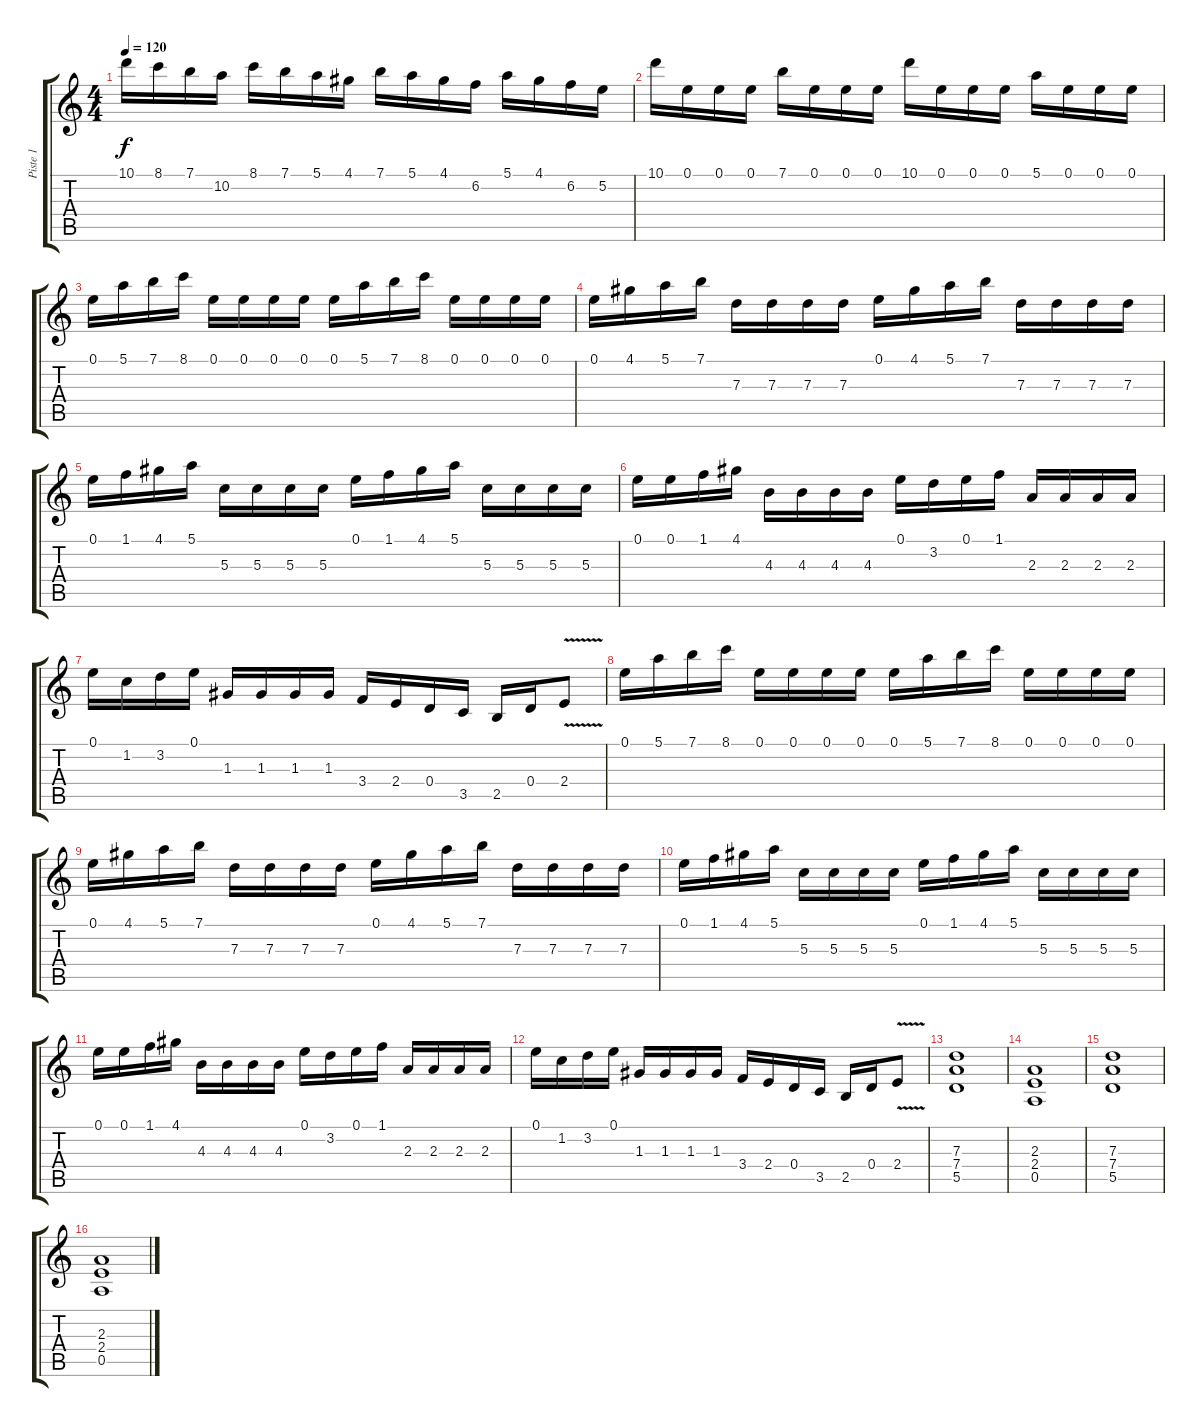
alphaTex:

\track ("Piste 1" "Piste 1") {instrument distortionguitar}
\staff {score tabs}
\tuning (E4 B3 G3 D3 A2 E2) {hide}
\ts (4 4)
\tempo 120
\clef g2
\ks c
10.1.16{dy f} 8.1.16 7.1.16 10.2.16 8.1.16 7.1.16 5.1.16 4.1.16 7.1.16 5.1.16 4.1.16 6.2.16 5.1.16 4.1.16 6.2.16 5.2.16 |
10.1.16 0.1.16 0.1.16 0.1.16 7.1.16 0.1.16 0.1.16 0.1.16 10.1.16 0.1.16 0.1.16 0.1.16 5.1.16 0.1.16 0.1.16 0.1.16 |
0.1.16 5.1.16 7.1.16 8.1.16 0.1.16 0.1.16 0.1.16 0.1.16 0.1.16 5.1.16 7.1.16 8.1.16 0.1.16 0.1.16 0.1.16 0.1.16 |
0.1.16 4.1.16 5.1.16 7.1.16 7.3.16 7.3.16 7.3.16 7.3.16 0.1.16 4.1.16 5.1.16 7.1.16 7.3.16 7.3.16 7.3.16 7.3.16 |
0.1.16 1.1.16 4.1.16 5.1.16 5.3.16 5.3.16 5.3.16 5.3.16 0.1.16 1.1.16 4.1.16 5.1.16 5.3.16 5.3.16 5.3.16 5.3.16 |
0.1.16 0.1.16 1.1.16 4.1.16 4.3.16 4.3.16 4.3.16 4.3.16 0.1.16 3.2.16 0.1.16 1.1.16 2.3.16 2.3.16 2.3.16 2.3.16 |
0.1.16 1.2.16 3.2.16 0.1.16 1.3.16 1.3.16 1.3.16 1.3.16 3.4.16 2.4.16 0.4.16 3.5.16 2.5.16 0.4.16 2.4{v}.8 |
0.1.16 5.1.16 7.1.16 8.1.16 0.1.16 0.1.16 0.1.16 0.1.16 0.1.16 5.1.16 7.1.16 8.1.16 0.1.16 0.1.16 0.1.16 0.1.16 |
0.1.16 4.1.16 5.1.16 7.1.16 7.3.16 7.3.16 7.3.16 7.3.16 0.1.16 4.1.16 5.1.16 7.1.16 7.3.16 7.3.16 7.3.16 7.3.16 |
0.1.16 1.1.16 4.1.16 5.1.16 5.3.16 5.3.16 5.3.16 5.3.16 0.1.16 1.1.16 4.1.16 5.1.16 5.3.16 5.3.16 5.3.16 5.3.16 |
0.1.16 0.1.16 1.1.16 4.1.16 4.3.16 4.3.16 4.3.16 4.3.16 0.1.16 3.2.16 0.1.16 1.1.16 2.3.16 2.3.16 2.3.16 2.3.16 |
0.1.16 1.2.16 3.2.16 0.1.16 1.3.16 1.3.16 1.3.16 1.3.16 3.4.16 2.4.16 0.4.16 3.5.16 2.5.16 0.4.16 2.4{v}.8 |
(7.3 7.4 5.5).1 |
(2.3 2.4 0.5).1 |
(7.3 7.4 5.5).1 |
(2.3 2.4 0.5).1
